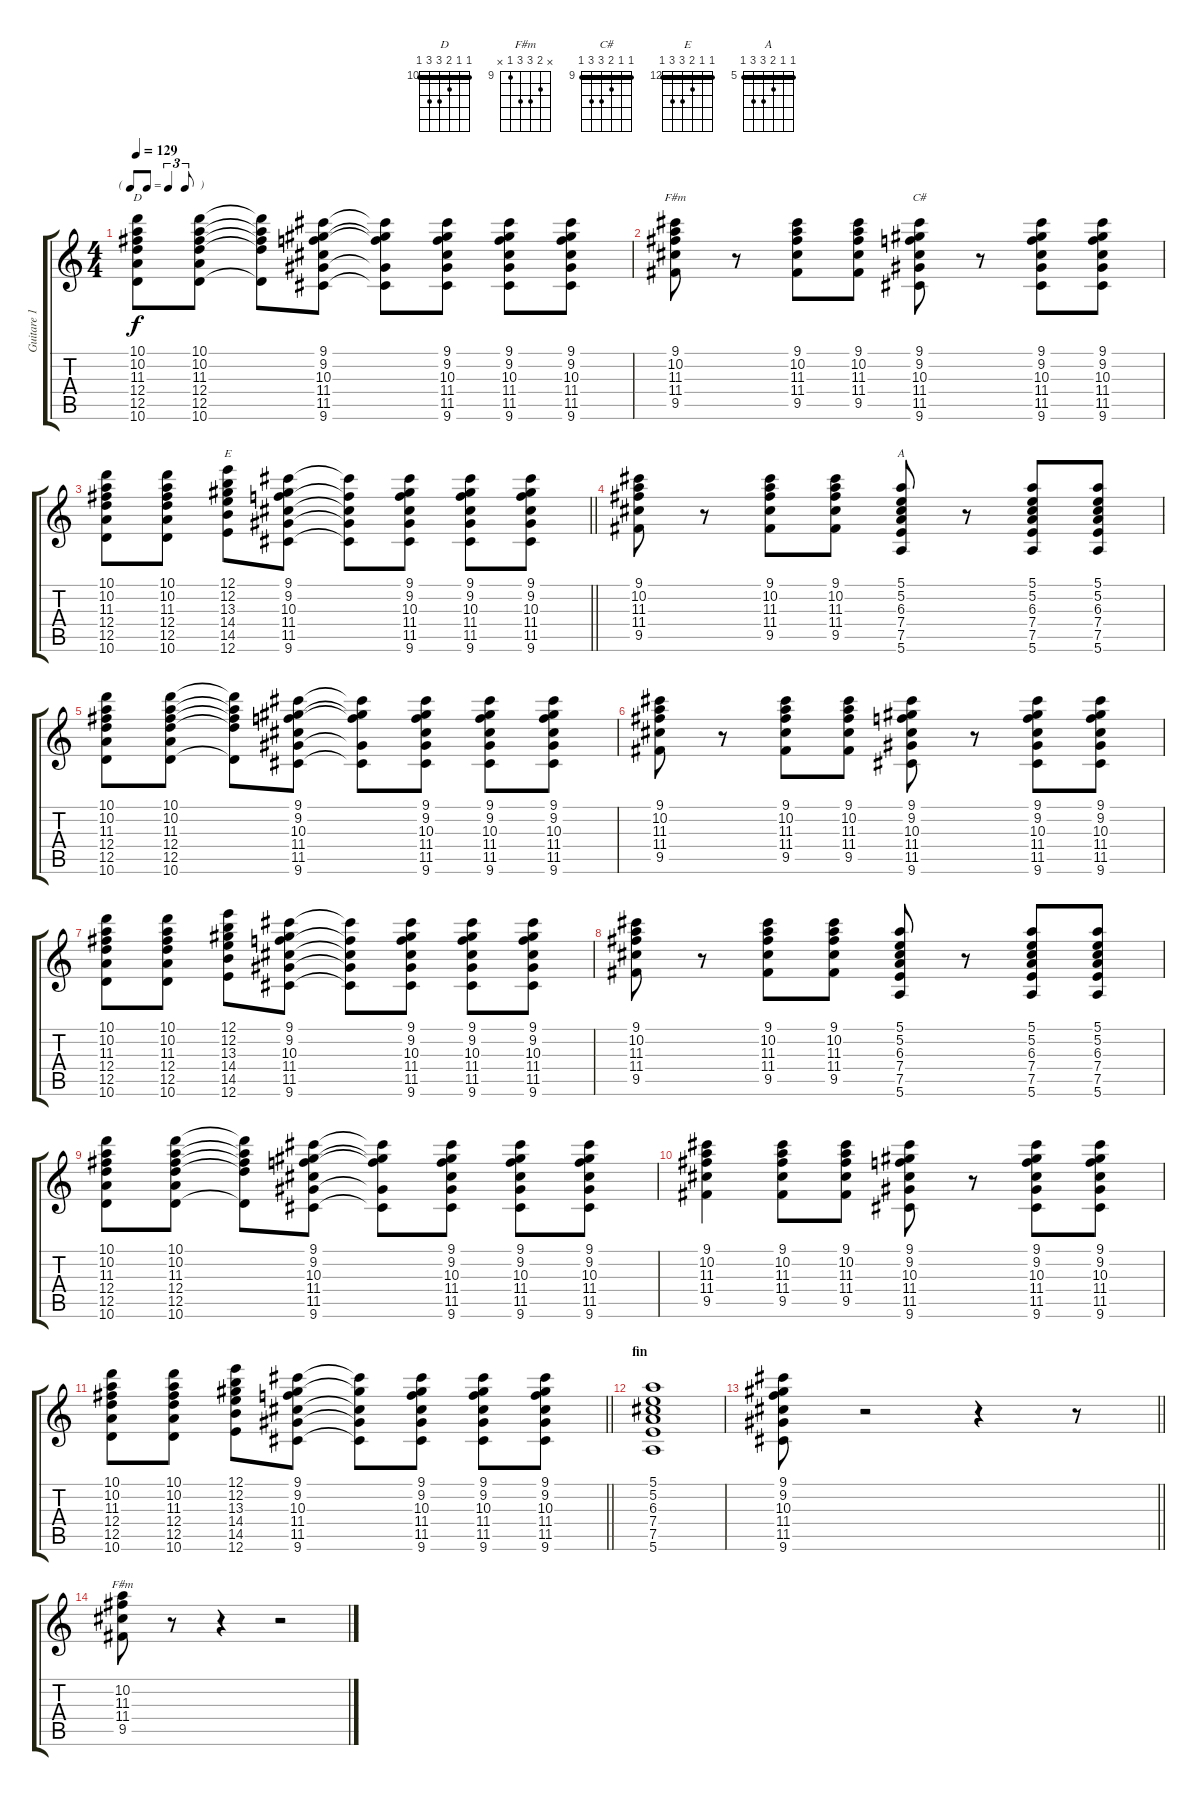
\track ("Guitare 1" "Guitare 1") {instrument overdrivenguitar}
\staff {score tabs}
\tuning (E4 B3 G3 D3 A2 E2) {hide}
\chord ("D" 10 10 11 12 12 10) {firstfret 10 barre 10}
\chord ("F#m" 9 10 11 11 9 x) {firstfret 9 barre 9}
\chord ("C#" 9 9 10 11 11 9) {firstfret 9 barre 9}
\chord ("E" 12 12 13 14 14 12) {firstfret 12 barre 12}
\chord ("A" 5 5 6 7 7 5) {firstfret 5 barre 5}
\chord ("F#m" x 10 11 11 9 x) {firstfret 9}
\ts (4 4)
\tf triplet8th
\tempo 129
\clef g2
\ks c
(10.1 10.2 11.3 12.4 12.5 10.6).8{ch "D" dy f} (10.1 10.2 11.3 12.4 12.5 10.6).8 (10.1{t} 10.2{t} 11.3{t} 12.4{t} 10.6{t}).8 (9.1 9.2 10.3 11.4 11.5 9.6).8 (9.1{t} 9.2{t} 10.3{t} 11.5{t} 9.6{t}).8 (9.1 9.2 10.3 11.4 11.5 9.6).8 (9.1 9.2 10.3 11.4 11.5 9.6).8 (9.1 9.2 10.3 11.4 11.5 9.6).8 |
(9.1 10.2 11.3 11.4 9.5).8{ch "F#m"} r.8 (9.1 10.2 11.3 11.4 9.5).8 (9.1 10.2 11.3 11.4 9.5).8 (9.1 9.2 10.3 11.4 11.5 9.6).8{ch "C#"} r.8 (9.1 9.2 10.3 11.4 11.5 9.6).8 (9.1 9.2 10.3 11.4 11.5 9.6).8 |
\barLineRight lightlight
(10.1 10.2 11.3 12.4 12.5 10.6).8 (10.1 10.2 11.3 12.4 12.5 10.6).8 (12.1 12.2 13.3 14.4 14.5 12.6).8{ch "E"} (9.1 9.2 10.3 11.4 11.5 9.6).8 (9.1{t} 10.3{t} 11.4{t} 11.5{t} 9.6{t}).8 (9.1 9.2 10.3 11.4 11.5 9.6).8 (9.1 9.2 10.3 11.4 11.5 9.6).8 (9.1 9.2 10.3 11.4 11.5 9.6).8 |
(9.1 10.2 11.3 11.4 9.5).8 r.8 (9.1 10.2 11.3 11.4 9.5).8 (9.1 10.2 11.3 11.4 9.5).8 (5.1 5.2 6.3 7.4 7.5 5.6).8{ch "A"} r.8 (5.1 5.2 6.3 7.4 7.5 5.6).8 (5.1 5.2 6.3 7.4 7.5 5.6).8 |
(10.1 10.2 11.3 12.4 12.5 10.6).8 (10.1 10.2 11.3 12.4 12.5 10.6).8 (10.1{t} 10.2{t} 11.3{t} 12.4{t} 10.6{t}).8 (9.1 9.2 10.3 11.4 11.5 9.6).8 (9.1{t} 9.2{t} 10.3{t} 11.5{t} 9.6{t}).8 (9.1 9.2 10.3 11.4 11.5 9.6).8 (9.1 9.2 10.3 11.4 11.5 9.6).8 (9.1 9.2 10.3 11.4 11.5 9.6).8 |
(9.1 10.2 11.3 11.4 9.5).8 r.8 (9.1 10.2 11.3 11.4 9.5).8 (9.1 10.2 11.3 11.4 9.5).8 (9.1 9.2 10.3 11.4 11.5 9.6).8 r.8 (9.1 9.2 10.3 11.4 11.5 9.6).8 (9.1 9.2 10.3 11.4 11.5 9.6).8 |
(10.1 10.2 11.3 12.4 12.5 10.6).8 (10.1 10.2 11.3 12.4 12.5 10.6).8 (12.1 12.2 13.3 14.4 14.5 12.6).8 (9.1 9.2 10.3 11.4 11.5 9.6).8 (9.1{t} 10.3{t} 11.4{t} 11.5{t} 9.6{t}).8 (9.1 9.2 10.3 11.4 11.5 9.6).8 (9.1 9.2 10.3 11.4 11.5 9.6).8 (9.1 9.2 10.3 11.4 11.5 9.6).8 |
(9.1 10.2 11.3 11.4 9.5).8 r.8 (9.1 10.2 11.3 11.4 9.5).8 (9.1 10.2 11.3 11.4 9.5).8 (5.1 5.2 6.3 7.4 7.5 5.6).8 r.8 (5.1 5.2 6.3 7.4 7.5 5.6).8 (5.1 5.2 6.3 7.4 7.5 5.6).8 |
(10.1 10.2 11.3 12.4 12.5 10.6).8 (10.1 10.2 11.3 12.4 12.5 10.6).8 (10.1{t} 10.2{t} 11.3{t} 12.4{t} 10.6{t}).8 (9.1 9.2 10.3 11.4 11.5 9.6).8 (9.1{t} 9.2{t} 10.3{t} 11.5{t} 9.6{t}).8 (9.1 9.2 10.3 11.4 11.5 9.6).8 (9.1 9.2 10.3 11.4 11.5 9.6).8 (9.1 9.2 10.3 11.4 11.5 9.6).8 |
(9.1 10.2 11.3 11.4 9.5).4 (9.1 10.2 11.3 11.4 9.5).8 (9.1 10.2 11.3 11.4 9.5).8 (9.1 9.2 10.3 11.4 11.5 9.6).8 r.8 (9.1 9.2 10.3 11.4 11.5 9.6).8 (9.1 9.2 10.3 11.4 11.5 9.6).8 |
\barLineRight lightlight
(10.1 10.2 11.3 12.4 12.5 10.6).8 (10.1 10.2 11.3 12.4 12.5 10.6).8 (12.1 12.2 13.3 14.4 14.5 12.6).8 (9.1 9.2 10.3 11.4 11.5 9.6).8 (9.1{t} 9.2{t} 11.4{t} 11.5{t} 9.6{t}).8 (9.1 9.2 10.3 11.4 11.5 9.6).8 (9.1 9.2 10.3 11.4 11.5 9.6).8 (9.1 9.2 10.3 11.4 11.5 9.6).8 |
\section ("" "fin")
(5.1 5.2 6.3 7.4 7.5 5.6).1 |
\barLineRight lightlight
(9.1 9.2 10.3 11.4 11.5 9.6).8 r.2 r.4 r.8 |
(10.2 11.3 11.4 9.5).8{ch "F#m"} r.8 r.4 r.2
